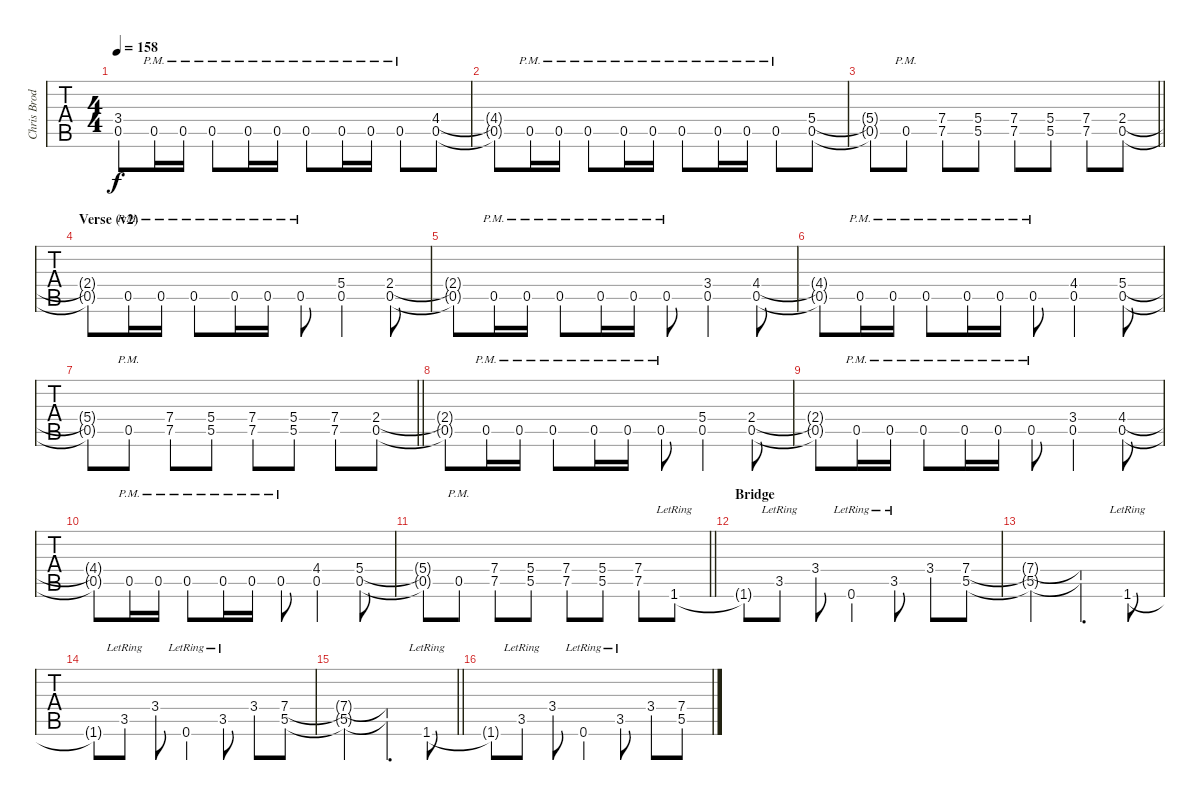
\track ("Chris Broderick" "Chris Brod") {instrument distortionguitar}
\staff {tabs}
\tuning (E4 B3 G3 D3 A2 E2) {hide}
\ts (4 4)
\tempo 158
\clef g2
\ks c
(3.4{t} 0.5{t}).8{dy f} 0.5{pm}.16 0.5{pm}.16 0.5{pm}.8 0.5{pm}.16 0.5{pm}.16 0.5{pm}.8 0.5{pm}.16 0.5{pm}.16 0.5{pm}.8 (4.4 0.5).8 |
(4.4{t} 0.5{t}).8 0.5{pm}.16 0.5{pm}.16 0.5{pm}.8 0.5{pm}.16 0.5{pm}.16 0.5{pm}.8 0.5{pm}.16 0.5{pm}.16 0.5{pm}.8 (5.4 0.5).8 |
\barLineRight lightlight
(5.4{t} 0.5{t}).8 0.5{pm}.8 (7.4 7.5).8 (5.4 5.5).8 (7.4 7.5).8 (5.4 5.5).8 (7.4 7.5).8 (2.4 0.5).8 |
\section ("" "Verse (v2)")
(2.4{t} 0.5{t}).8 0.5{pm}.16 0.5{pm}.16 0.5{pm}.8 0.5{pm}.16 0.5{pm}.16 0.5{pm}.8 (5.4 0.5).4 (2.4 0.5).8 |
(2.4{t} 0.5{t}).8 0.5{pm}.16 0.5{pm}.16 0.5{pm}.8 0.5{pm}.16 0.5{pm}.16 0.5{pm}.8 (3.4 0.5).4 (4.4 0.5).8 |
(4.4{t} 0.5{t}).8 0.5{pm}.16 0.5{pm}.16 0.5{pm}.8 0.5{pm}.16 0.5{pm}.16 0.5{pm}.8 (4.4 0.5).4 (5.4 0.5).8 |
\barLineRight lightlight
(5.4{t} 0.5{t}).8 0.5{pm}.8 (7.4 7.5).8 (5.4 5.5).8 (7.4 7.5).8 (5.4 5.5).8 (7.4 7.5).8 (2.4 0.5).8 |
(2.4{t} 0.5{t}).8 0.5{pm}.16 0.5{pm}.16 0.5{pm}.8 0.5{pm}.16 0.5{pm}.16 0.5{pm}.8 (5.4 0.5).4 (2.4 0.5).8 |
(2.4{t} 0.5{t}).8 0.5{pm}.16 0.5{pm}.16 0.5{pm}.8 0.5{pm}.16 0.5{pm}.16 0.5{pm}.8 (3.4 0.5).4 (4.4 0.5).8 |
(4.4{t} 0.5{t}).8 0.5{pm}.16 0.5{pm}.16 0.5{pm}.8 0.5{pm}.16 0.5{pm}.16 0.5{pm}.8 (4.4 0.5).4 (5.4 0.5).8 |
\barLineRight lightlight
(5.4{t} 0.5{t}).8 0.5{pm}.8 (7.4 7.5).8 (5.4 5.5).8 (7.4 7.5).8 (5.4 5.5).8 (7.4 7.5).8 1.6{lr}.8 |
\section ("" "Bridge")
1.6{t}.8 3.5{lr}.8 3.4.8 0.6{lr}.4 3.5{lr}.8 3.4.8 (7.4 5.5).8 |
(7.4{t} 5.5{t}).2 (7.4{t} 5.5{t}).4{d} 1.6{lr}.8 |
1.6{t}.8 3.5{lr}.8 3.4.8 0.6{lr}.4 3.5{lr}.8 3.4.8 (7.4 5.5).8 |
\barLineRight lightlight
(7.4{t} 5.5{t}).2 (7.4{t} 5.5{t}).4{d} 1.6{lr}.8 |
1.6{t}.8 3.5{lr}.8 3.4.8 0.6{lr}.4 3.5{lr}.8 3.4.8 (7.4 5.5).8
